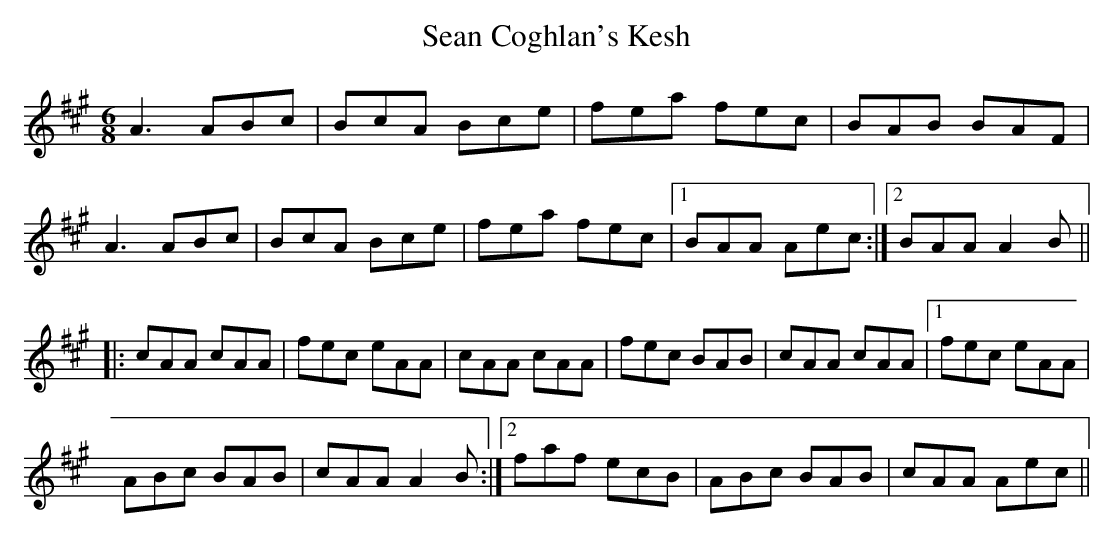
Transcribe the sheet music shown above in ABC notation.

X:1
T:Sean Coghlan's Kesh
M:6/8
K:A
A3 ABc|BcA Bce|fea fec|BAB BAF|
A3 ABc|BcA Bce|fea fec|1 BAA Aec:|2 BAA A2B||
|:cAA cAA|fec eAA|cAA cAA|fec BAB|cAA cAA|1 fec eAA|
ABc BAB|cAA A2B:|2 faf ecB|ABc BAB|cAA Aec||
